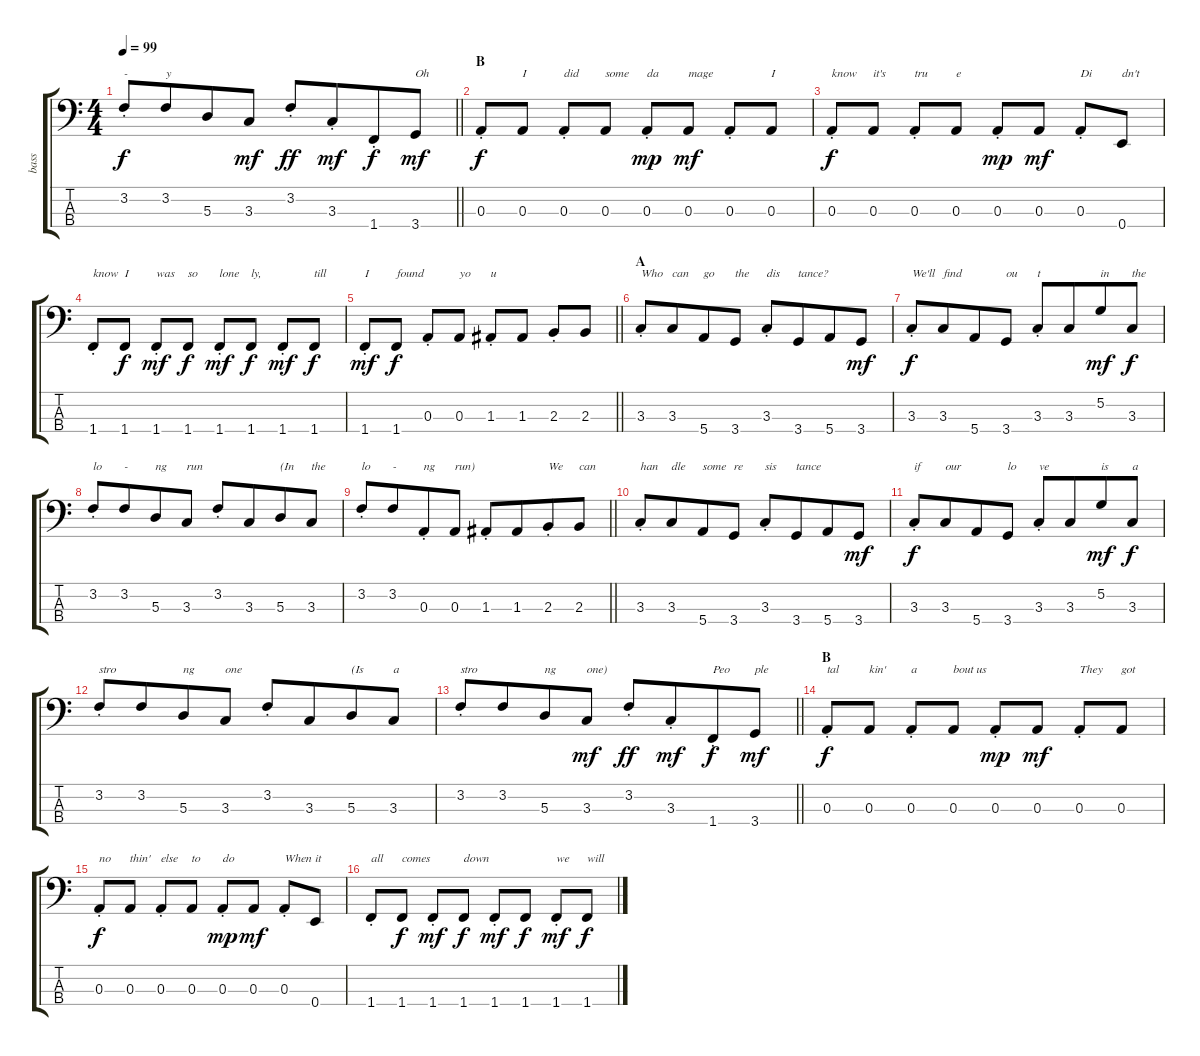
\track ("bass" "bass") {instrument electricbassfinger}
\staff {score tabs}
\tuning (G2 D2 A1 E1) {hide}
\ts (4 4)
\tempo 99
\clef f4
\barLineRight lightlight
\ks c
3.2{st}.8{txt "-" dy f beam Up} 3.2.8{txt "y" beam Up beam merge} 5.3.8{beam Up} 3.3.8{dy mf beam Up} 3.2{st}.8{dy ff beam Up} 3.3{st}.8{dy mf beam Up beam merge} 1.4{st}.8{dy f} 3.4.8{txt "Oh" dy mf} |
\section ("" "B")
0.3{st}.8{dy f} 0.3.8{txt "I"} 0.3{st}.8{txt "did"} 0.3.8{txt "some"} 0.3{st}.8{txt "da" dy mp} 0.3.8{txt "mage" dy mf} 0.3{st}.8 0.3.8{txt "I"} |
0.3{st}.8{txt "know" dy f} 0.3.8{txt "it's"} 0.3{st}.8{txt "tru"} 0.3.8{txt "e"} 0.3{st}.8{dy mp} 0.3.8{dy mf} 0.3{st}.8{txt "Di"} 0.4.8{txt "dn't"} |
1.4{st}.8{txt "know"} 1.4.8{txt "I" dy f} 1.4{st}.8{txt "was" dy mf} 1.4.8{txt "so" dy f} 1.4{st}.8{txt "lone" dy mf} 1.4.8{txt "ly," dy f} 1.4{st}.8{dy mf} 1.4.8{txt "till" dy f} |
\barLineRight lightlight
1.4{st}.8{txt "I" dy mf} 1.4.8{txt "found" dy f beam split} 0.3{st}.8{beam Up} 0.3.8{txt "yo" beam Up} 1.3{st}.8{txt "u"} 1.3.8{beam split} 2.3{st}.8 2.3.8 |
\section ("" "A")
3.3{st}.8{txt "Who"} 3.3.8{txt "can" beam merge} 5.4.8{txt "go"} 3.4.8{txt "the"} 3.3{st}.8{txt "dis"} 3.4.8{txt "tance?" beam merge} 5.4.8 3.4.8{dy mf} |
3.3{st}.8{txt "We'll" dy f} 3.3.8{txt "find" beam merge} 5.4.8 3.4.8{txt "ou"} 3.3{st}.8{txt "t" beam Up} 3.3.8{beam Up beam merge} 5.2.8{txt "in" dy mf beam Up} 3.3.8{txt "the" dy f beam Up} |
3.2{st}.8{txt "lo" beam Up} 3.2.8{txt "-" beam Up beam merge} 5.3.8{txt "ng" beam Up} 3.3.8{txt "run" beam Up} 3.2{st}.8{beam Up} 3.3.8{beam Up beam merge} 5.3.8{txt "(In" beam Up} 3.3.8{txt "the" beam Up} |
\barLineRight lightlight
3.2{st}.8{txt "lo" beam Up} 3.2.8{txt "-" beam Up beam merge} 0.3{st}.8{txt "ng" beam Up} 0.3.8{txt "run)" beam Up} 1.3{st}.8 1.3.8{beam merge} 2.3{st}.8{txt "We"} 2.3.8{txt "can"} |
3.3{st}.8{txt "han"} 3.3.8{txt "dle" beam merge} 5.4.8{txt "some"} 3.4.8{txt "re"} 3.3{st}.8{txt "sis"} 3.4.8{txt "tance" beam merge} 5.4.8 3.4.8{dy mf} |
3.3{st}.8{txt "if" dy f} 3.3.8{txt "our" beam merge} 5.4.8 3.4.8{txt "lo"} 3.3{st}.8{txt "ve" beam Up} 3.3.8{beam Up beam merge} 5.2.8{txt "is" dy mf beam Up} 3.3.8{txt "a" dy f beam Up} |
3.2{st}.8{txt "stro" beam Up} 3.2.8{beam Up beam merge} 5.3.8{txt "ng" beam Up} 3.3.8{txt "one" beam Up} 3.2{st}.8{beam Up} 3.3.8{beam Up beam merge} 5.3.8{txt "(Is" beam Up} 3.3.8{txt "a" beam Up} |
\barLineRight lightlight
3.2{st}.8{txt "stro" beam Up} 3.2.8{beam Up beam merge} 5.3.8{txt "ng" beam Up} 3.3.8{txt "one)" dy mf beam Up} 3.2{st}.8{dy ff beam Up} 3.3{st}.8{dy mf beam Up beam merge} 1.4{st}.8{txt "Peo" dy f} 3.4.8{txt "ple" dy mf} |
\section ("" "B")
0.3{st}.8{txt "tal" dy f} 0.3.8{txt "kin'"} 0.3{st}.8{txt "a"} 0.3.8{txt "bout us"} 0.3{st}.8{dy mp} 0.3.8{dy mf} 0.3{st}.8{txt "They"} 0.3.8{txt "got"} |
0.3{st}.8{txt "no" dy f} 0.3.8{txt "thin'"} 0.3{st}.8{txt "else"} 0.3.8{txt "to"} 0.3{st}.8{txt "do" dy mp} 0.3.8{dy mf} 0.3{st}.8{txt "When"} 0.4.8{txt "it"} |
1.4{st}.8{txt "all"} 1.4.8{txt "comes" dy f} 1.4{st}.8{dy mf} 1.4.8{txt "down" dy f} 1.4{st}.8{dy mf} 1.4.8{dy f} 1.4{st}.8{txt "we" dy mf} 1.4.8{txt "will" dy f}
